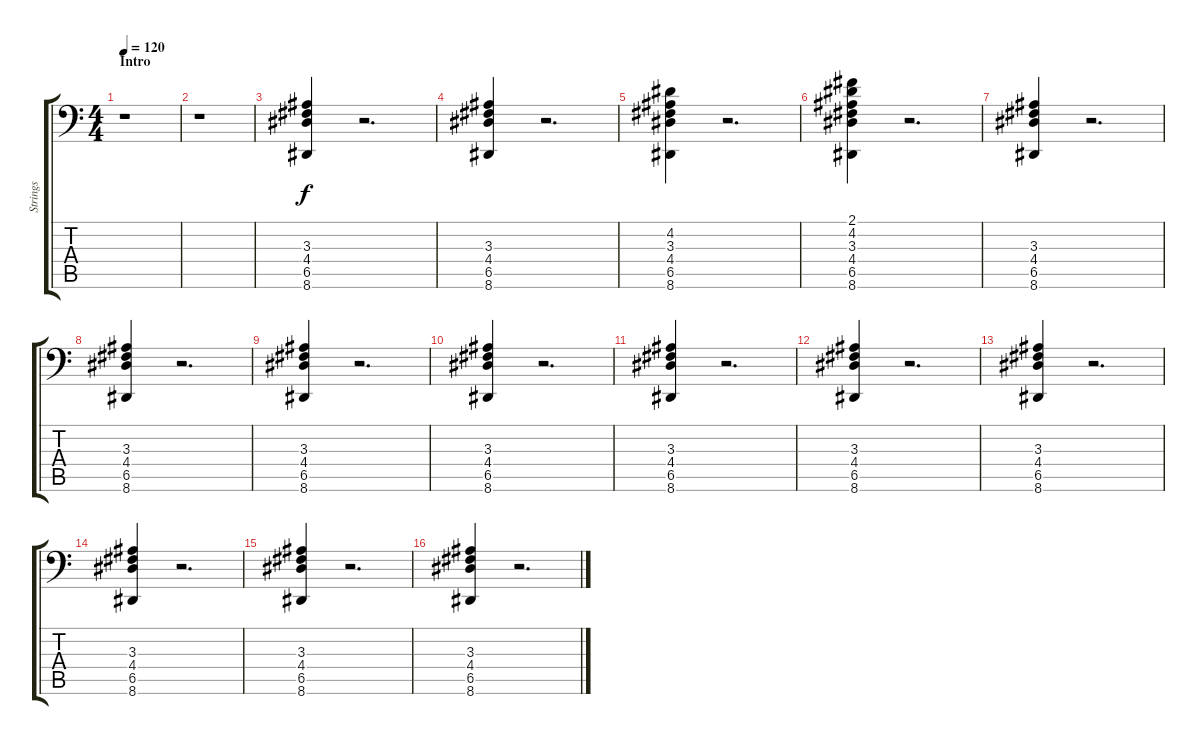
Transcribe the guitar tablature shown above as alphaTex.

\track ("Strings" "Strings") {instrument stringensemble1}
\staff {score tabs}
\tuning (E4 B3 G3 D3 A2 G1) {hide}
\ts (4 4)
\section ("" "Intro")
\tempo 120
\clef f4
\ks c
r.1{dy f instrument stringensemble1} |
r.1 |
(3.3 4.4 6.5 8.6).4 r.2{d} |
(3.3 4.4 6.5 8.6).4 r.2{d} |
(4.2 3.3 4.4 6.5 8.6).4 r.2{d} |
(2.1 4.2 3.3 4.4 6.5 8.6).4 r.2{d} |
(3.3 4.4 6.5 8.6).4 r.2{d} |
(3.3 4.4 6.5 8.6).4 r.2{d} |
(3.3 4.4 6.5 8.6).4 r.2{d} |
(3.3 4.4 6.5 8.6).4 r.2{d} |
(3.3 4.4 6.5 8.6).4 r.2{d} |
(3.3 4.4 6.5 8.6).4 r.2{d} |
(3.3 4.4 6.5 8.6).4 r.2{d} |
(3.3 4.4 6.5 8.6).4 r.2{d} |
(3.3 4.4 6.5 8.6).4 r.2{d} |
(3.3 4.4 6.5 8.6).4 r.2{d}
